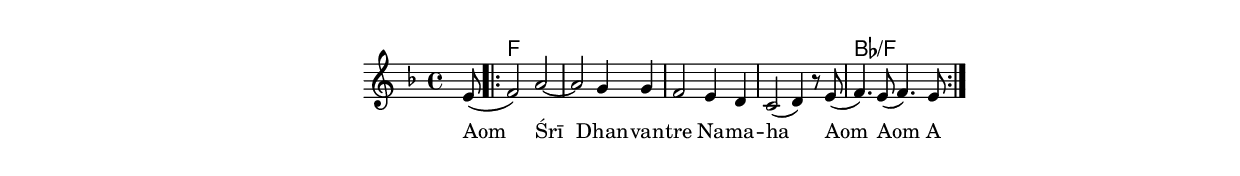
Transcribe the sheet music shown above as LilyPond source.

\version "2.19.45"
\paper {
	line-width = 4.6\in
}

melody = \relative c' {
  \clef treble
  \key f \major
  \time 4/4
  \set Score.voltaSpannerDuration = #(ly:make-moment 4/4)
	\new Voice = "words" {
		\partial 8 e8( 
		\repeat volta 2 {
			f2) a~ | a g4 g4 | 
			f2 e4 d | c2( d4) r8 e( |
			f4.) e8( f4.) e8
		}
  }
}

text =  \lyricmode {
	\set associatedVoice = "words"
	Aom Śrī
	Dhan -- van -- tre Na -- ma -- ha__ 
	Aom Aom A
}

harmonies = \chordmode {
\set noChordSymbol = "" 
\partial 8 r8
	f1 | f | f | f | bes/f
}

\score {
  <<
    \new ChordNames {
      \set chordChanges = ##t
      \harmonies
    }
    \new Staff {
    	\new Voice = "one" { \melody }
  	}
    \new Lyrics \lyricsto "words" \text
  >>
  \layout { 
   #(layout-set-staff-size 16)
   }
  \midi { 
  	\tempo 4 = 125
  }
}